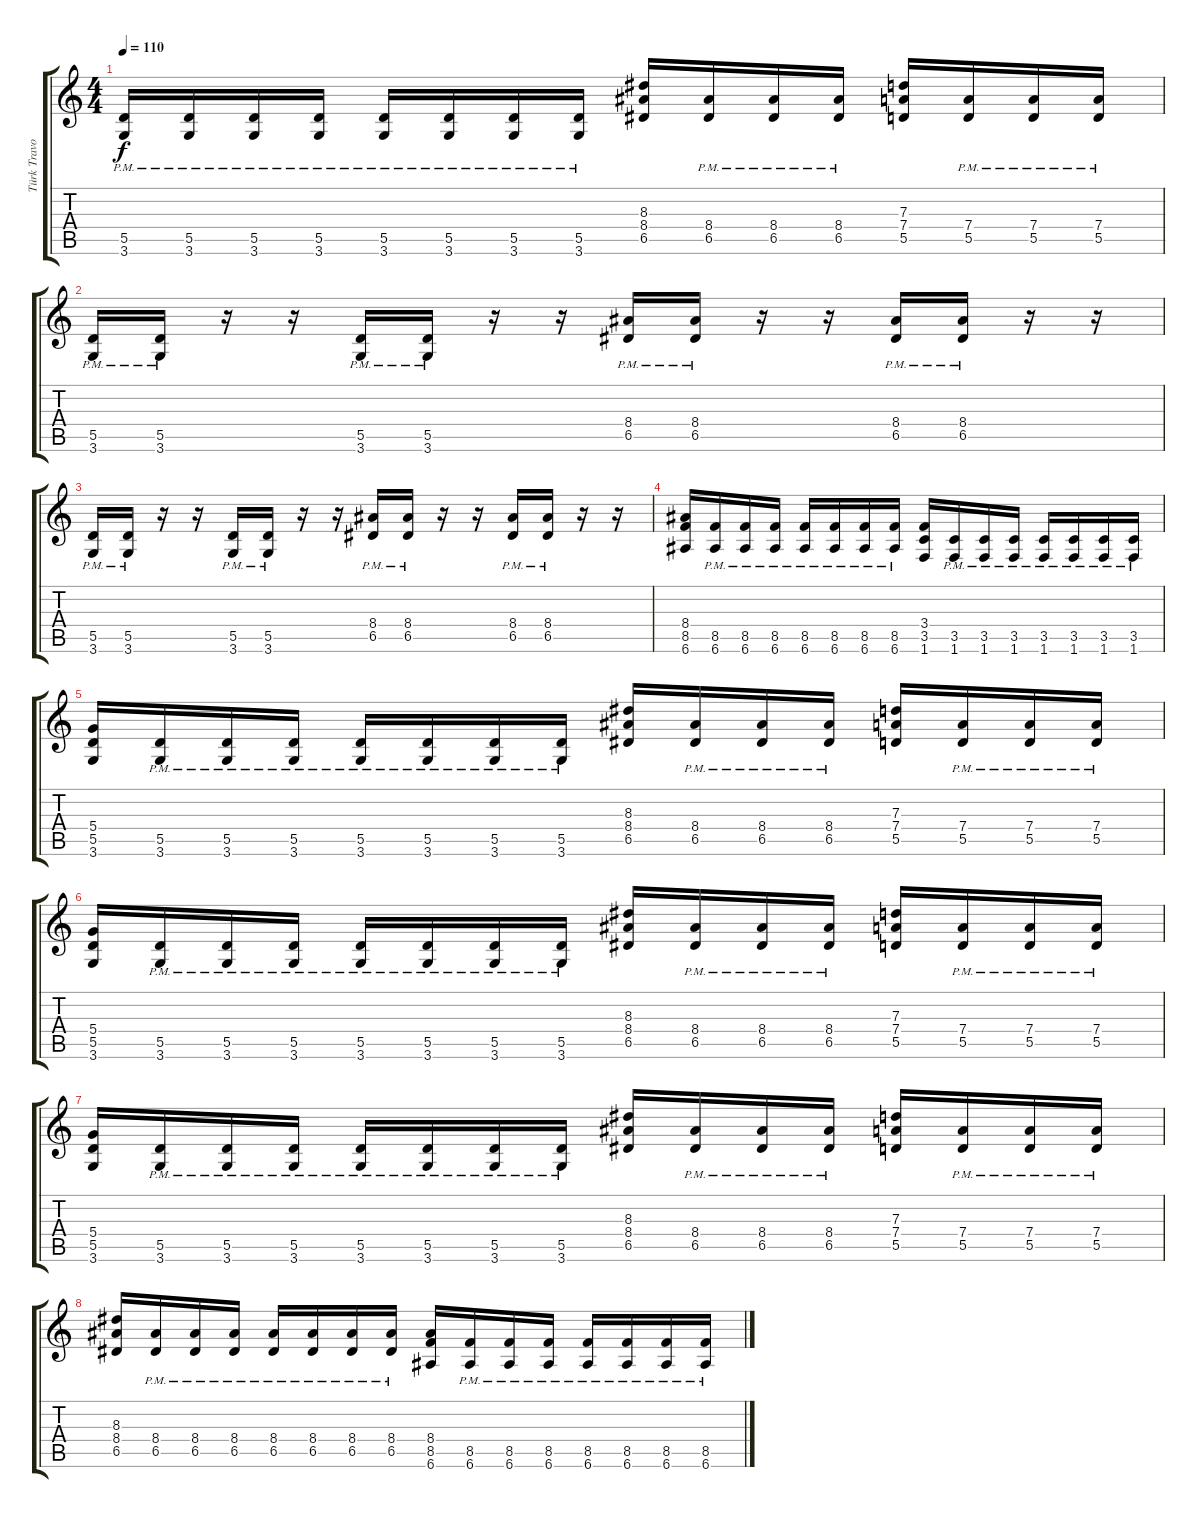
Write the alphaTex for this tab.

\track ("Türk Travolta" "Türk Travo") {instrument distortionguitar}
\staff {score tabs}
\tuning (E4 B3 G3 D3 A2 E2) {hide}
\ts (4 4)
\tempo 110
\clef g2
\ks c
(5.5{pm} 3.6{pm}).16{dy f} (5.5{pm} 3.6{pm}).16 (5.5{pm} 3.6{pm}).16 (5.5{pm} 3.6{pm}).16 (5.5{pm} 3.6{pm}).16 (5.5{pm} 3.6{pm}).16 (5.5{pm} 3.6{pm}).16 (5.5{pm} 3.6{pm}).16 (8.3 8.4 6.5).16 (8.4{pm} 6.5{pm}).16 (8.4{pm} 6.5{pm}).16 (8.4{pm} 6.5{pm}).16 (7.3 7.4 5.5).16 (7.4{pm} 5.5{pm}).16 (7.4{pm} 5.5{pm}).16 (7.4{pm} 5.5{pm}).16 |
(5.5{pm} 3.6{pm}).16 (5.5{pm} 3.6{pm}).16 r.16 r.16 (5.5{pm} 3.6{pm}).16 (5.5{pm} 3.6{pm}).16 r.16 r.16 (8.4{pm} 6.5{pm}).16 (8.4{pm} 6.5{pm}).16 r.16 r.16 (8.4{pm} 6.5{pm}).16 (8.4{pm} 6.5{pm}).16 r.16 r.16 |
(5.5{pm} 3.6{pm}).16 (5.5{pm} 3.6{pm}).16 r.16 r.16 (5.5{pm} 3.6{pm}).16 (5.5{pm} 3.6{pm}).16 r.16 r.16 (8.4{pm} 6.5{pm}).16 (8.4{pm} 6.5{pm}).16 r.16 r.16 (8.4{pm} 6.5{pm}).16 (8.4{pm} 6.5{pm}).16 r.16 r.16 |
(8.4 8.5 6.6).16 (8.5{pm} 6.6{pm}).16 (8.5{pm} 6.6{pm}).16 (8.5{pm} 6.6{pm}).16 (8.5{pm} 6.6{pm}).16 (8.5{pm} 6.6{pm}).16 (8.5{pm} 6.6{pm}).16 (8.5{pm} 6.6{pm}).16 (3.4 3.5 1.6).16 (3.5{pm} 1.6{pm}).16 (3.5{pm} 1.6{pm}).16 (3.5{pm} 1.6{pm}).16 (3.5{pm} 1.6{pm}).16 (3.5{pm} 1.6{pm}).16 (3.5{pm} 1.6{pm}).16 (3.5{pm} 1.6{pm}).16 |
(5.4 5.5 3.6).16 (5.5{pm} 3.6{pm}).16 (5.5{pm} 3.6{pm}).16 (5.5{pm} 3.6{pm}).16 (5.5{pm} 3.6{pm}).16 (5.5{pm} 3.6{pm}).16 (5.5{pm} 3.6{pm}).16 (5.5{pm} 3.6{pm}).16 (8.3 8.4 6.5).16 (8.4{pm} 6.5{pm}).16 (8.4{pm} 6.5{pm}).16 (8.4{pm} 6.5{pm}).16 (7.3 7.4 5.5).16 (7.4{pm} 5.5{pm}).16 (7.4{pm} 5.5{pm}).16 (7.4{pm} 5.5{pm}).16 |
(5.4 5.5 3.6).16 (5.5{pm} 3.6{pm}).16 (5.5{pm} 3.6{pm}).16 (5.5{pm} 3.6{pm}).16 (5.5{pm} 3.6{pm}).16 (5.5{pm} 3.6{pm}).16 (5.5{pm} 3.6{pm}).16 (5.5{pm} 3.6{pm}).16 (8.3 8.4 6.5).16 (8.4{pm} 6.5{pm}).16 (8.4{pm} 6.5{pm}).16 (8.4{pm} 6.5{pm}).16 (7.3 7.4 5.5).16 (7.4{pm} 5.5{pm}).16 (7.4{pm} 5.5{pm}).16 (7.4{pm} 5.5{pm}).16 |
(5.4 5.5 3.6).16 (5.5{pm} 3.6{pm}).16 (5.5{pm} 3.6{pm}).16 (5.5{pm} 3.6{pm}).16 (5.5{pm} 3.6{pm}).16 (5.5{pm} 3.6{pm}).16 (5.5{pm} 3.6{pm}).16 (5.5{pm} 3.6{pm}).16 (8.3 8.4 6.5).16 (8.4{pm} 6.5{pm}).16 (8.4{pm} 6.5{pm}).16 (8.4{pm} 6.5{pm}).16 (7.3 7.4 5.5).16 (7.4{pm} 5.5{pm}).16 (7.4{pm} 5.5{pm}).16 (7.4{pm} 5.5{pm}).16 |
(8.3 8.4 6.5).16 (8.4{pm} 6.5{pm}).16 (8.4{pm} 6.5{pm}).16 (8.4{pm} 6.5{pm}).16 (8.4{pm} 6.5{pm}).16 (8.4{pm} 6.5{pm}).16 (8.4{pm} 6.5{pm}).16 (8.4{pm} 6.5{pm}).16 (8.4 8.5 6.6).16 (8.5{pm} 6.6{pm}).16 (8.5{pm} 6.6{pm}).16 (8.5{pm} 6.6{pm}).16 (8.5{pm} 6.6{pm}).16 (8.5{pm} 6.6{pm}).16 (8.5{pm} 6.6{pm}).16 (8.5{pm} 6.6{pm}).16
